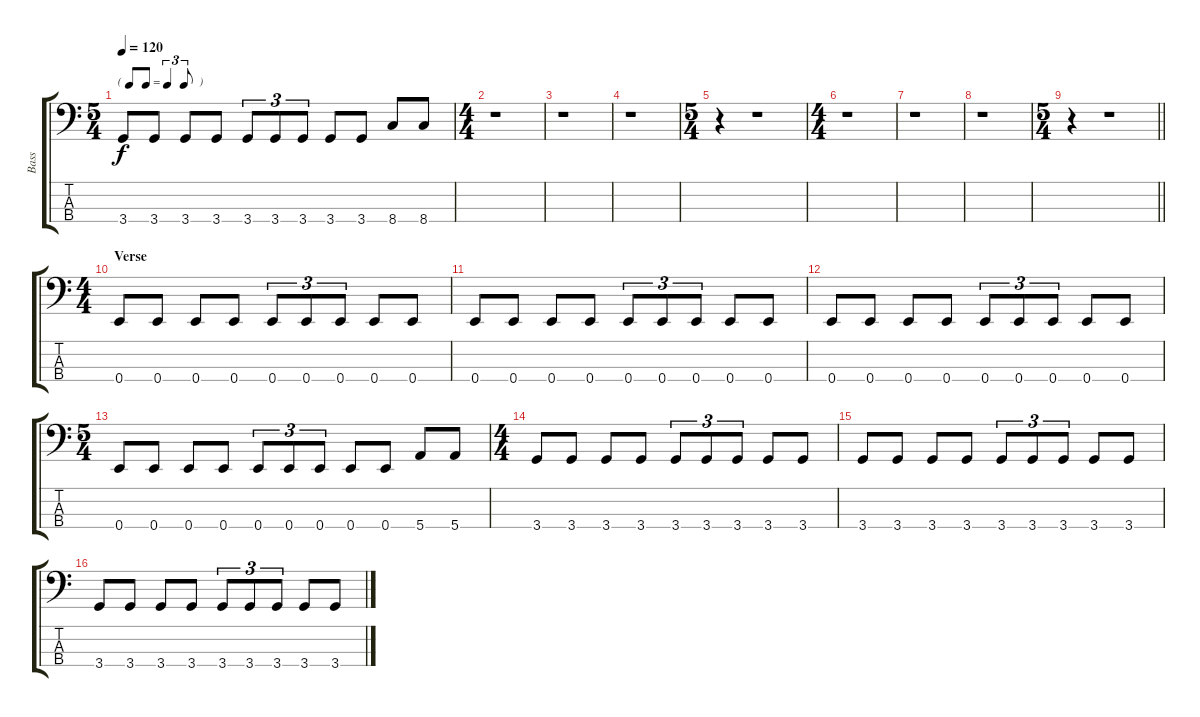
\track ("Bass" "Bass") {instrument electricbasspick}
\staff {score tabs}
\tuning (G2 D2 A1 E1) {hide}
\ts (5 4)
\tf triplet8th
\tempo 120
\clef f4
\ks c
3.4.8{dy f} 3.4.8 3.4.8 3.4.8 3.4.8{tu (3 2)} 3.4.8{tu (3 2)} 3.4.8{tu (3 2)} 3.4.8 3.4.8 8.4.8 8.4.8 |
\ts (4 4)
r.1 |
r.1 |
r.1 |
\ts (5 4)
r.4 r.1 |
\ts (4 4)
r.1 |
r.1 |
r.1 |
\ts (5 4)
\barLineRight lightlight
r.4 r.1 |
\ts (4 4)
\section ("" "Verse")
0.4.8 0.4.8 0.4.8 0.4.8 0.4.8{tu (3 2)} 0.4.8{tu (3 2)} 0.4.8{tu (3 2)} 0.4.8 0.4.8 |
0.4.8 0.4.8 0.4.8 0.4.8 0.4.8{tu (3 2)} 0.4.8{tu (3 2)} 0.4.8{tu (3 2)} 0.4.8 0.4.8 |
0.4.8 0.4.8 0.4.8 0.4.8 0.4.8{tu (3 2)} 0.4.8{tu (3 2)} 0.4.8{tu (3 2)} 0.4.8 0.4.8 |
\ts (5 4)
0.4.8 0.4.8 0.4.8 0.4.8 0.4.8{tu (3 2)} 0.4.8{tu (3 2)} 0.4.8{tu (3 2)} 0.4.8 0.4.8 5.4.8 5.4.8 |
\ts (4 4)
3.4.8 3.4.8 3.4.8 3.4.8 3.4.8{tu (3 2)} 3.4.8{tu (3 2)} 3.4.8{tu (3 2)} 3.4.8 3.4.8 |
3.4.8 3.4.8 3.4.8 3.4.8 3.4.8{tu (3 2)} 3.4.8{tu (3 2)} 3.4.8{tu (3 2)} 3.4.8 3.4.8 |
3.4.8 3.4.8 3.4.8 3.4.8 3.4.8{tu (3 2)} 3.4.8{tu (3 2)} 3.4.8{tu (3 2)} 3.4.8 3.4.8
